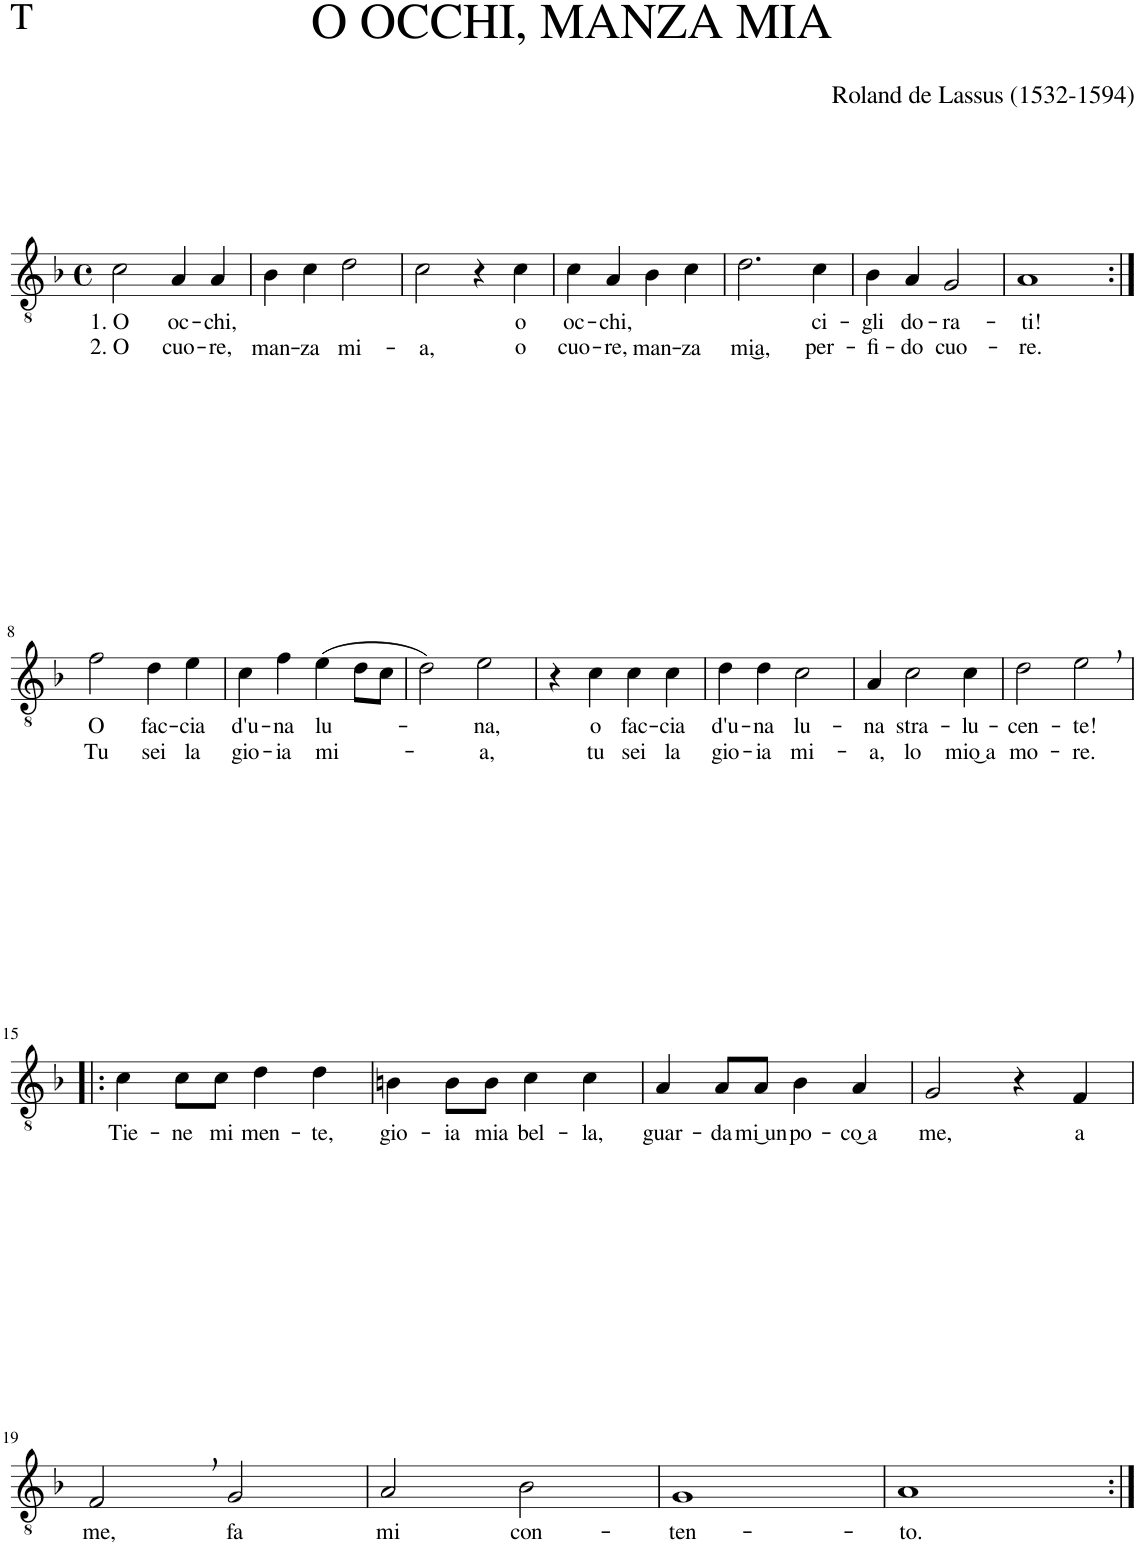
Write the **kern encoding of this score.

**kern	**text	**text
*part1	*part1	*part1
*staff1	*staff1	*staff1
*I"Tenore	*	*
*I'T.	*	*
*clefGv2	*	*
*k[b-]	*	*
*M4/4	*	*
*met(c)	*	*
=1	=1	=1
!	!LO:LY:b	!LO:LY:b
2c\	1. O	2. O
!	!LO:LY:b	!LO:LY:b
4A/	oc-	cuo-
!	!LO:LY:b	!LO:LY:b
4A/	-chi,	-re,
=2	=2	=2
!	!LO:LY:b	!
4B-\	man-	.
!	!LO:LY:b	!
4c\	-za	.
!	!LO:LY:b	!
2d\	mi-	.
=3	=3	=3
!	!LO:LY:b	!
2c\	-a,	.
4r	.	.
!	!LO:LY:b	!LO:LY:b
4c\	o	o
=4	=4	=4
!	!LO:LY:b	!LO:LY:b
4c\	oc-	cuo-
!	!LO:LY:b	!LO:LY:b
4A/	-chi,	-re,
!	!LO:LY:b	!
4B-\	man-	.
!	!LO:LY:b	!
4c\	-za	.
=5	=5	=5
!	!LO:LY:b	!
2.d\	mi͜a,	.
!	!LO:LY:b	!LO:LY:b
4c\	ci-	per-
=6	=6	=6
!	!LO:LY:b	!LO:LY:b
4B-\	gli	-fi-
!	!LO:LY:b	!LO:LY:b
4A/	-do-	-do
!	!LO:LY:b	!LO:LY:b
2G/	-ra-	cuo-
=7	=7	=7
!	!LO:LY:b	!LO:LY:b
1A	-ti!	-re.
!!LO:LB:g=z
=8:|!	=8:|!	=8:|!
!	!LO:LY:b	!LO:LY:b
2f\	O	Tu
!	!LO:LY:b	!LO:LY:b
4d\	fac-	sei
!	!LO:LY:b	!LO:LY:b
4e\	-cia	la
=9	=9	=9
!	!LO:LY:b	!LO:LY:b
4c\	d'u-	gio-
!	!LO:LY:b	!LO:LY:b
4f\	-na	-ia
!	!LO:LY:b	!LO:LY:b
(4e\	lu-	mi-
8d\L	.	.
8c\J	.	.
=10	=10	=10
2d\)	.	.
!	!LO:LY:b	!LO:LY:b
2e\	-na,	-a,
=11	=11	=11
4r	.	.
!	!LO:LY:b	!LO:LY:b
4c\	o	tu
!	!LO:LY:b	!LO:LY:b
4c\	fac-	sei
!	!LO:LY:b	!LO:LY:b
4c\	-cia	la
=12	=12	=12
!	!LO:LY:b	!LO:LY:b
4d\	d'u-	gio-
!	!LO:LY:b	!LO:LY:b
4d\	-na	-ia
!	!LO:LY:b	!LO:LY:b
2c\	lu-	mi-
=13	=13	=13
!	!LO:LY:b	!LO:LY:b
4A/	-na	-a,
!	!LO:LY:b	!LO:LY:b
2c\	stra-	lo
!	!LO:LY:b	!LO:LY:b
4c\	-lu-	-mio͜ a
=14	=14	=14
!	!LO:LY:b	!LO:LY:b
2d\	-cen-	mo-
!	!LO:LY:b	!LO:LY:b
2e,\	-te!	-re.
!!LO:LB:g=z
=15!|:	=15!|:	=15!|:
!	!LO:LY:b	!
4c\	Tie-	.
!	!LO:LY:b	!
8c\L	-ne	.
!	!LO:LY:b	!
8c\J	mi	.
!	!LO:LY:b	!
4d\	men-	.
!	!LO:LY:b	!
4d\	-te,	.
=16	=16	=16
!	!LO:LY:b	!
4Bn\	gio-	.
!	!LO:LY:b	!
8B\L	-ia	.
!	!LO:LY:b	!
8B\J	mia	.
!	!LO:LY:b	!
4c\	bel-	.
!	!LO:LY:b	!
4c\	-la,	.
=17	=17	=17
!	!LO:LY:b	!
4A/	guar-	.
!	!LO:LY:b	!
8A/L	-da	.
!	!LO:LY:b	!
8A/J	mi͜ un	.
!	!LO:LY:b	!
4B-\	po-	.
!	!LO:LY:b	!
4A/	-co͜ a	.
=18	=18	=18
!	!LO:LY:b	!
2G/	me,	.
4r	.	.
!	!LO:LY:b	!
4F/	a	.
!!LO:LB:g=z
=19	=19	=19
!	!LO:LY:b	!
2F,/	me,	.
!	!LO:LY:b	!
2G/	fa	.
=20	=20	=20
!	!LO:LY:b	!
2A/	mi	.
!	!LO:LY:b	!
2B-\	con-	.
=21	=21	=21
!	!LO:LY:b	!
1G	-ten-	.
=22	=22	=22
!	!LO:LY:b	!
1A	-to.	.
=:|!	=:|!	=:|!
*-	*-	*-
